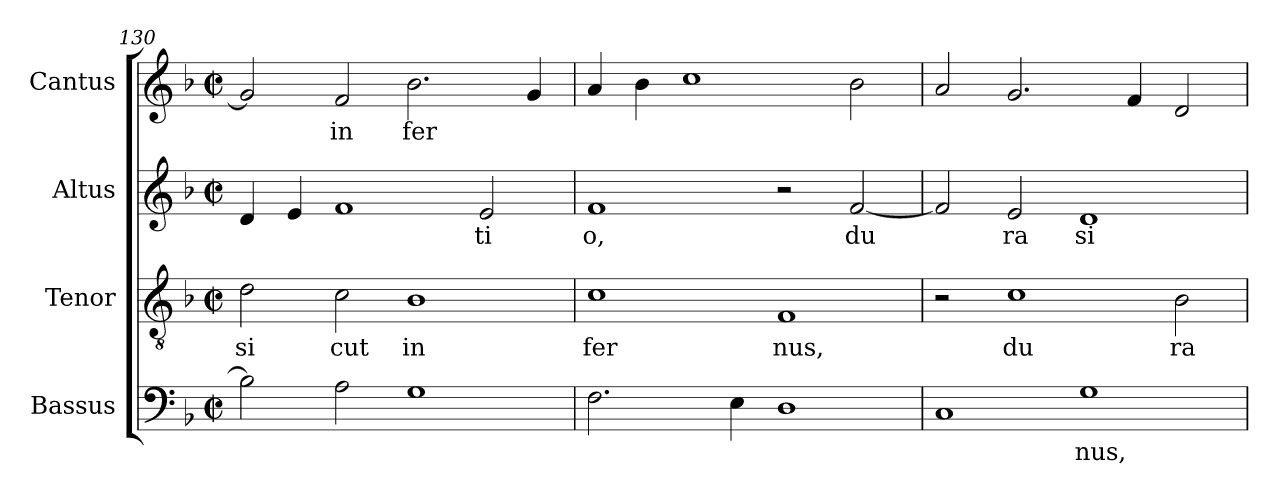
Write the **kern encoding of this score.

**kern	**text	**kern	**text	**kern	**text	**kern	**text
*part4	*part4	*part3	*part3	*part2	*part2	*part1	*part1
*staff4	*staff4	*staff3	*staff3	*staff2	*staff2	*staff1	*staff1
*I"Bassus	*	*I"Tenor	*	*I"Altus	*	*I"Cantus	*
*clefF4	*	*clefGv2	*	*clefG2	*	*clefG2	*
*k[b-]	*	*k[b-]	*	*k[b-]	*	*k[b-]	*
*F:	*	*F:	*	*F:	*	*F:	*
*M2/2	*	*M2/2	*	*M2/2	*	*M2/2	*
*met(c|)	*	*met(c|)	*	*met(c|)	*	*met(c|)	*
=130	=130	=130	=130	=130	=130	=130	=130
!	!LO:LY:b:cj	!	!LO:LY:b:cj	!	!LO:LY:b:cj	!	!LO:LY:b:cj
2B-\]	--	2d\	si	4d/	.	2g/]	.
!	!	!	!	!	!LO:LY:b:cj	!	!
.	.	.	.	4e/	.	.	.
!	!LO:LY:b:cj	!	!LO:LY:b:cj	!	!LO:LY:b:cj	!	!LO:LY:b:cj
2A\	--	2c\	cut	1f	.	2f/	in
!	!LO:LY:b:cj	!	!LO:LY:b:cj	!	!	!	!LO:LY:b:cj
1G	--	1B-	in	.	.	2.b-\	fer
!	!	!	!	!	!LO:LY:b:cj	!	!
.	.	.	.	2e/	ti	.	.
!	!	!	!	!	!	!	!LO:LY:b:cj
.	.	.	.	.	.	4g/	.
=131	=131	=131	=131	=131	=131	=131	=131
!	!LO:LY:b:cj	!	!LO:LY:b:cj	!	!LO:LY:b:cj	!	!LO:LY:b:cj
2.F\	--	1c	fer	1f	o,	4a/	.
!	!	!	!	!	!	!	!LO:LY:b:cj
.	.	.	.	.	.	4b-\	.
!	!	!	!	!	!	!	!LO:LY:b:cj
.	.	.	.	.	.	1cc	.
!	!LO:LY:b:cj	!	!	!	!	!	!
4E\	--	.	.	.	.	.	.
!	!LO:LY:b:cj	!	!LO:LY:b:cj	!	!	!	!
1D	--	1F	nus,	2r	.	.	.
!	!	!	!	!	!LO:LY:b:cj	!	!LO:LY:b:cj
.	.	.	.	[<2f/	du	2b-\	.
=132	=132	=132	=132	=132	=132	=132	=132
!	!LO:LY:b:cj	!	!	!	!LO:LY:b:cj	!	!LO:LY:b:cj
1C	--	2r	.	2f/]	.	2a/	.
!	!	!	!LO:LY:b:cj	!	!LO:LY:b:cj	!	!LO:LY:b:cj
.	.	1c	du	2e/	ra	2.g/	.
!	!LO:LY:b:cj	!	!	!	!LO:LY:b:cj	!	!
1G	-nus,	.	.	1d	si	.	.
!	!	!	!	!	!	!	!LO:LY:b:cj
.	.	.	.	.	.	4f/	.
!	!	!	!LO:LY:b:cj	!	!	!	!LO:LY:b:cj
.	.	2B-\	ra	.	.	2d/	.
=	=	=	=	=	=	=	=
*-	*-	*-	*-	*-	*-	*-	*-
